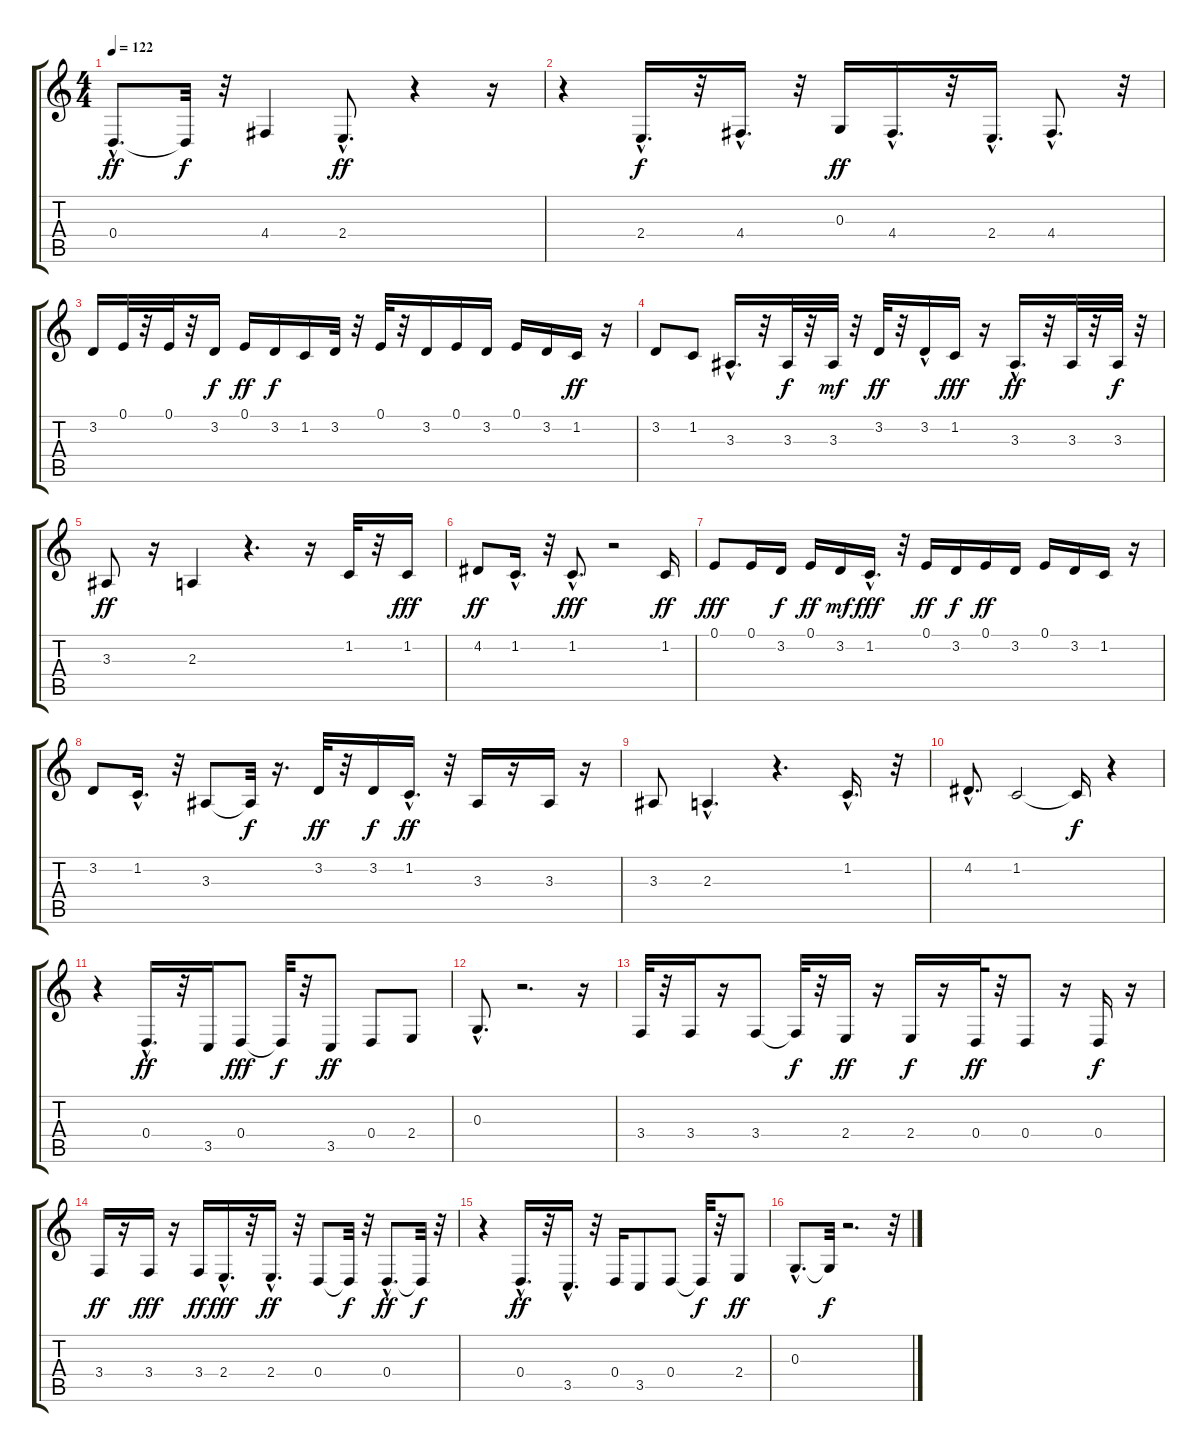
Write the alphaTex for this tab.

\track "" {instrument voiceoohs}
\staff {score tabs}
\tuning (E4 B3 G3 D3 A2 E2) {hide}
\ts (4 4)
\tempo 122
\clef g2
\ks c
0.4{hac}.8{d dy ff} 0.4{t}.32{dy f} r.32 4.4.4 2.4{hac}.8{d dy ff} r.4 r.16 |
r.4 2.4{hac}.16{d dy f} r.32 4.4{hac}.16{d} r.32 0.3.16{dy ff} 4.4{hac}.16{d} r.32 2.4{hac}.16{d} 4.4{hac}.8{d} r.32 |
3.2.16 0.1.32 r.32 0.1.32 r.32 3.2.16{dy f} 0.1.16{dy ff} 3.2.16{dy f} 1.2.16 3.2.32 r.32 0.1.32 r.32 3.2.16 0.1.16 3.2.16 0.1.16 3.2.16 1.2.16{dy ff} r.16 |
3.2.8 1.2.8 3.3{hac}.16{d} r.32 3.3.32{dy f} r.32 3.3.32{dy mf} r.32 3.2.32{dy ff} r.32 3.2{hac}.16 1.2.16{dy fff} r.16 3.3{hac}.16{d dy ff} r.32 3.3.32 r.32 3.3.32{dy f} r.32 |
3.3.8{dy ff} r.16 2.3.4 r.4{d} r.16 1.2.32 r.32 1.2.16{dy fff} |
4.2.8{dy ff} 1.2{hac}.16{d} r.32 1.2{hac}.8{d dy fff} r.2 1.2.16{dy ff} |
0.1.8{dy fff} 0.1.16 3.2.16{dy f} 0.1.16{dy ff} 3.2.16{dy mf} 1.2{hac}.16{d dy fff} r.32 0.1.16{dy ff} 3.2.16{dy f} 0.1.16{dy ff} 3.2.16 0.1.16 3.2.16 1.2.16 r.16 |
3.2.8 1.2{hac}.16{d} r.32 3.3.8 3.3{t}.32{dy f} r.16{d} 3.2.32{dy ff} r.32 3.2.16{dy f} 1.2{hac}.16{d dy ff} r.32 3.3.16 r.16 3.3.16 r.16 |
3.3.8 2.3{hac}.4{d} r.4{d} 1.2{hac}.16{d} r.32 |
4.2{hac}.8{d} 1.2.2 1.2{t}.16{dy f} r.4 |
r.4 0.4{hac}.16{d dy ff} r.32 3.5.16 0.4.8{dy fff} 0.4{t}.32{dy f} r.32 3.5.8{dy ff} 0.4.8 2.4.8 |
0.3{hac}.8{d} r.2{d} r.16 |
3.4.32 r.32 3.4.16 r.16 3.4.8 3.4{t}.32{dy f} r.32 2.4.16{dy ff} r.16 2.4.16{dy f} r.16 0.4.32{dy ff} r.32 0.4.8 r.16 0.4.16{dy f} r.16 |
3.4.16{dy ff} r.16 3.4.16{dy fff} r.16 3.4.16{dy ff} 2.4{hac}.16{d dy fff} r.32 2.4{hac}.16{d dy ff} r.32 0.4.8 0.4{t}.32{dy f} r.32 0.4{hac}.8{d dy ff} 0.4{t}.32{dy f} r.32 |
r.4 0.4{hac}.16{d dy ff} r.32 3.5{hac}.16{d} r.32 0.4.16 3.5.8 0.4.8 0.4{t}.32{dy f} r.32 2.4.8{dy ff} |
0.3{hac}.8{d} 0.3{t}.32{dy f} r.2{d} r.32
